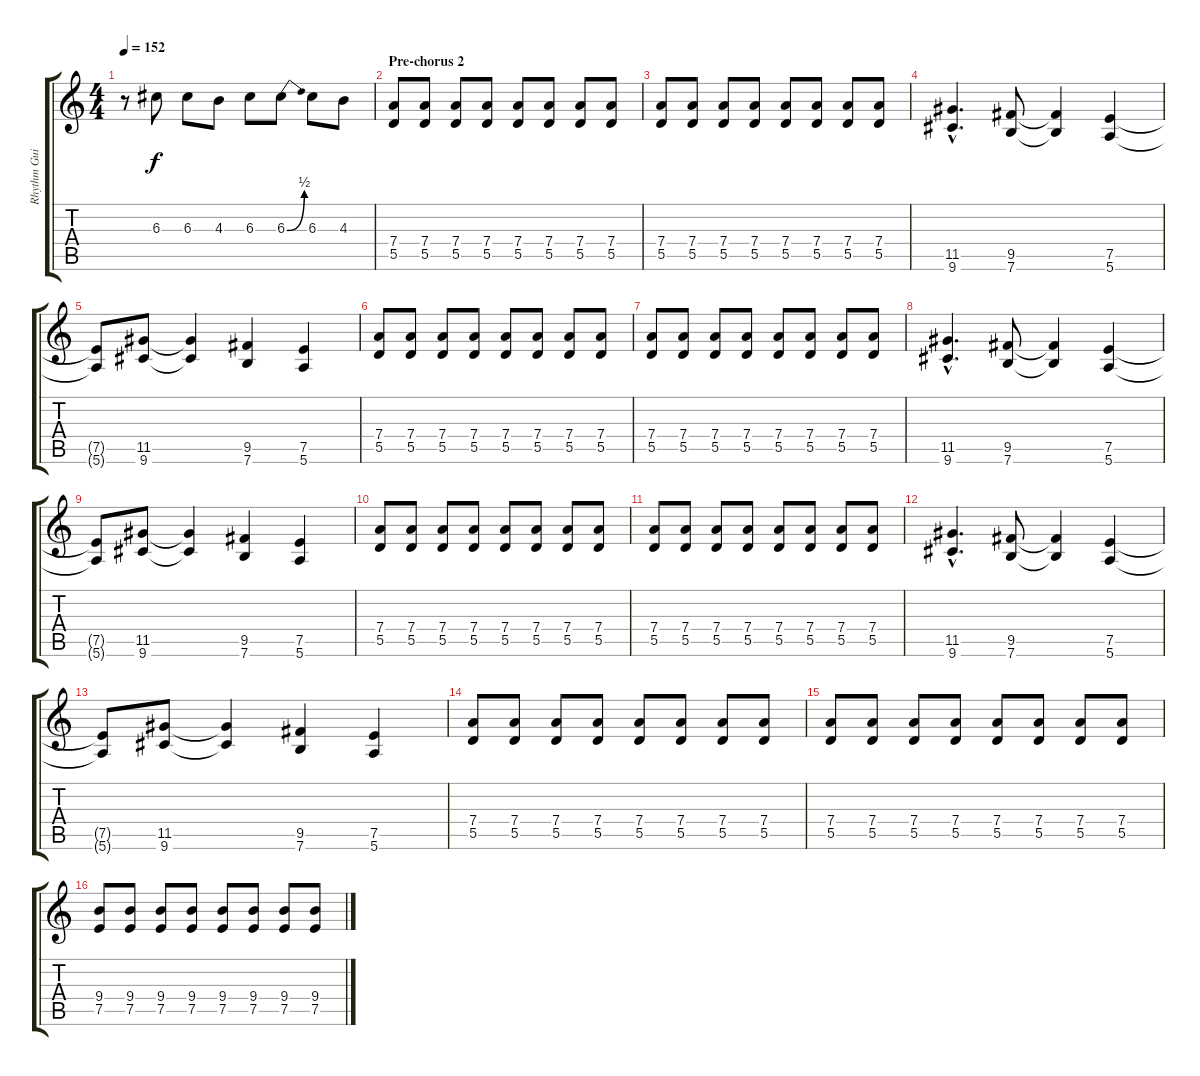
\track ("Rhythm Guitar 2" "Rhythm Gui") {instrument overdrivenguitar}
\staff {score tabs}
\tuning (E4 B3 G3 D3 A2 E2) {hide}
\ts (4 4)
\tempo 152
\clef g2
\ks c
r.8{dy f} 6.3.8 6.3.8 4.3.8 6.3.8 6.3{be (bend 0 0 60 2)}.8 6.3.8 4.3.8 |
\section ("" "Pre-chorus 2")
(7.4 5.5).8 (7.4 5.5).8 (7.4 5.5).8 (7.4 5.5).8 (7.4 5.5).8 (7.4 5.5).8 (7.4 5.5).8 (7.4 5.5).8 |
(7.4 5.5).8 (7.4 5.5).8 (7.4 5.5).8 (7.4 5.5).8 (7.4 5.5).8 (7.4 5.5).8 (7.4 5.5).8 (7.4 5.5).8 |
(11.5{hac} 9.6{hac}).4{d} (9.5 7.6).8 (9.5{t} 7.6{t}).4 (7.5 5.6).4 |
(7.5{t} 5.6{t}).8 (11.5 9.6).8 (11.5{t} 9.6{t}).4 (9.5 7.6).4 (7.5 5.6).4 |
(7.4 5.5).8 (7.4 5.5).8 (7.4 5.5).8 (7.4 5.5).8 (7.4 5.5).8 (7.4 5.5).8 (7.4 5.5).8 (7.4 5.5).8 |
(7.4 5.5).8 (7.4 5.5).8 (7.4 5.5).8 (7.4 5.5).8 (7.4 5.5).8 (7.4 5.5).8 (7.4 5.5).8 (7.4 5.5).8 |
(11.5{hac} 9.6{hac}).4{d} (9.5 7.6).8 (9.5{t} 7.6{t}).4 (7.5 5.6).4 |
(7.5{t} 5.6{t}).8 (11.5 9.6).8 (11.5{t} 9.6{t}).4 (9.5 7.6).4 (7.5 5.6).4 |
(7.4 5.5).8 (7.4 5.5).8 (7.4 5.5).8 (7.4 5.5).8 (7.4 5.5).8 (7.4 5.5).8 (7.4 5.5).8 (7.4 5.5).8 |
(7.4 5.5).8 (7.4 5.5).8 (7.4 5.5).8 (7.4 5.5).8 (7.4 5.5).8 (7.4 5.5).8 (7.4 5.5).8 (7.4 5.5).8 |
(11.5{hac} 9.6{hac}).4{d} (9.5 7.6).8 (9.5{t} 7.6{t}).4 (7.5 5.6).4 |
(7.5{t} 5.6{t}).8 (11.5 9.6).8 (11.5{t} 9.6{t}).4 (9.5 7.6).4 (7.5 5.6).4 |
(7.4 5.5).8 (7.4 5.5).8 (7.4 5.5).8 (7.4 5.5).8 (7.4 5.5).8 (7.4 5.5).8 (7.4 5.5).8 (7.4 5.5).8 |
(7.4 5.5).8 (7.4 5.5).8 (7.4 5.5).8 (7.4 5.5).8 (7.4 5.5).8 (7.4 5.5).8 (7.4 5.5).8 (7.4 5.5).8 |
(9.4 7.5).8 (9.4 7.5).8 (9.4 7.5).8 (9.4 7.5).8 (9.4 7.5).8 (9.4 7.5).8 (9.4 7.5).8 (9.4 7.5).8
